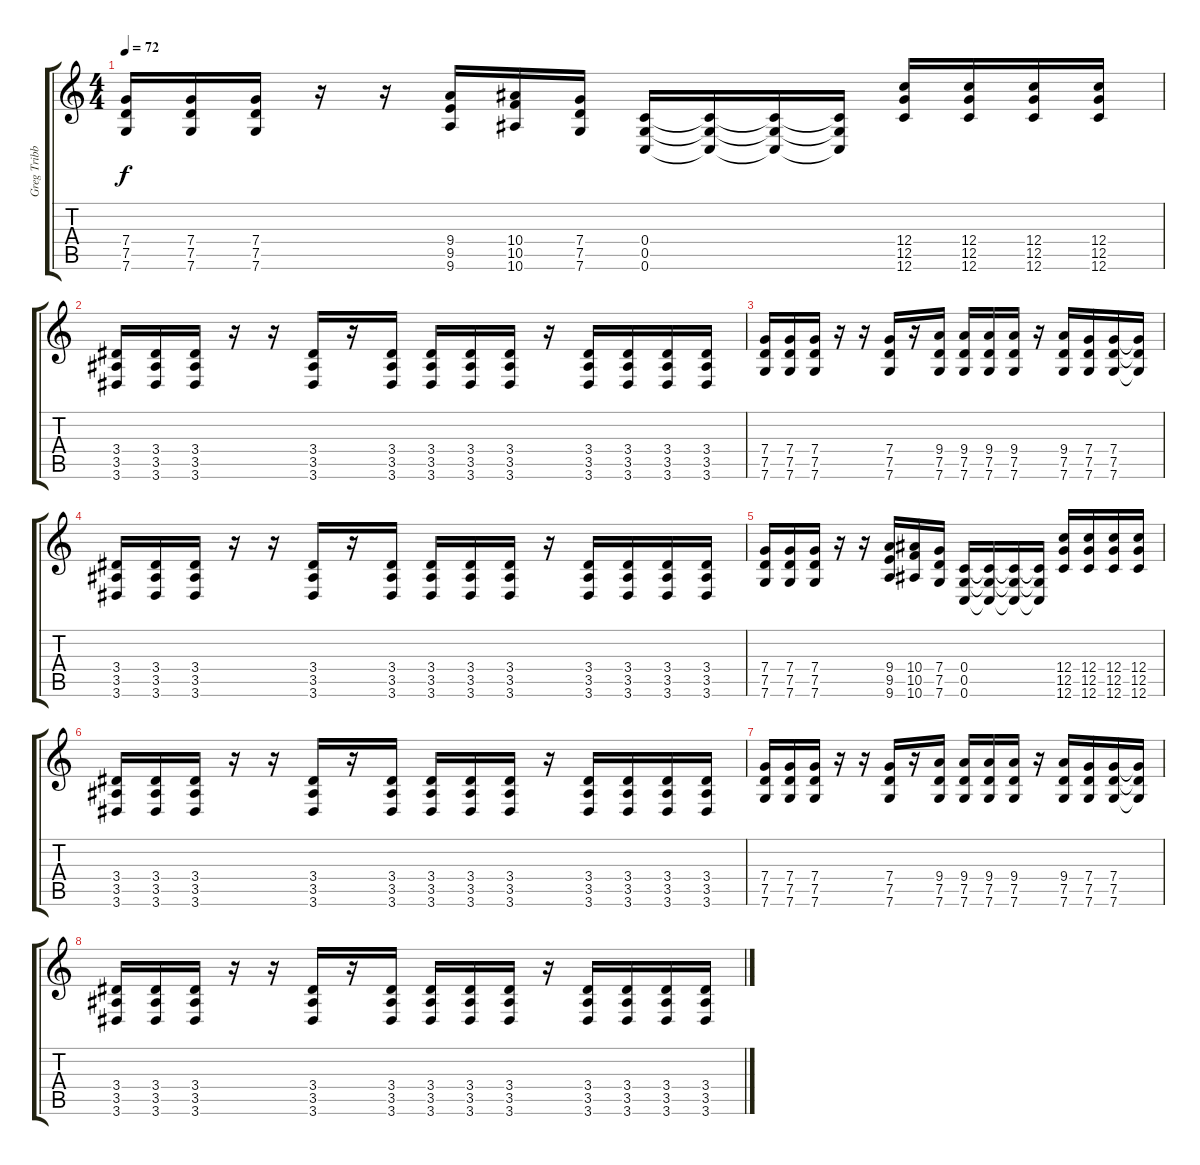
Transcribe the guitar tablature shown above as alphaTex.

\track ("Greg Tribbett \"Güüg\" (Main Guitar)" "Greg Tribb") {instrument distortionguitar}
\staff {score tabs}
\tuning (D4 A3 F3 C3 G2 C2) {hide}
\ts (4 4)
\tempo 72
\clef g2
\ks c
(7.4 7.5 7.6).16{dy f} (7.4 7.5 7.6).16 (7.4 7.5 7.6).16 r.16 r.16 (9.4 9.5 9.6).16 (10.4 10.5 10.6).16 (7.4 7.5 7.6).16 (0.4 0.5 0.6).16 (0.4{t} 0.5{t} 0.6{t}).16 (0.4{t} 0.5{t} 0.6{t}).16 (0.4{t} 0.5{t} 0.6{t}).16 (12.4 12.5 12.6).16 (12.4 12.5 12.6).16 (12.4 12.5 12.6).16 (12.4 12.5 12.6).16 |
(3.4 3.5 3.6).16 (3.4 3.5 3.6).16 (3.4 3.5 3.6).16 r.16 r.16 (3.4 3.5 3.6).16 r.16 (3.4 3.5 3.6).16 (3.4 3.5 3.6).16 (3.4 3.5 3.6).16 (3.4 3.5 3.6).16 r.16 (3.4 3.5 3.6).16 (3.4 3.5 3.6).16 (3.4 3.5 3.6).16 (3.4 3.5 3.6).16 |
(7.4 7.5 7.6).16 (7.4 7.5 7.6).16 (7.4 7.5 7.6).16 r.16 r.16 (7.4 7.5 7.6).16 r.16 (9.4 7.5 7.6).16 (9.4 7.5 7.6).16 (9.4 7.5 7.6).16 (9.4 7.5 7.6).16 r.16 (9.4 7.5 7.6).16 (7.4 7.5 7.6).16 (7.4 7.5 7.6).16 (7.4{t} 7.5{t} 7.6{t}).16 |
(3.4 3.5 3.6).16 (3.4 3.5 3.6).16 (3.4 3.5 3.6).16 r.16 r.16 (3.4 3.5 3.6).16 r.16 (3.4 3.5 3.6).16 (3.4 3.5 3.6).16 (3.4 3.5 3.6).16 (3.4 3.5 3.6).16 r.16 (3.4 3.5 3.6).16 (3.4 3.5 3.6).16 (3.4 3.5 3.6).16 (3.4 3.5 3.6).16 |
(7.4 7.5 7.6).16 (7.4 7.5 7.6).16 (7.4 7.5 7.6).16 r.16 r.16 (9.4 9.5 9.6).16 (10.4 10.5 10.6).16 (7.4 7.5 7.6).16 (0.4 0.5 0.6).16 (0.4{t} 0.5{t} 0.6{t}).16 (0.4{t} 0.5{t} 0.6{t}).16 (0.4{t} 0.5{t} 0.6{t}).16 (12.4 12.5 12.6).16 (12.4 12.5 12.6).16 (12.4 12.5 12.6).16 (12.4 12.5 12.6).16 |
(3.4 3.5 3.6).16 (3.4 3.5 3.6).16 (3.4 3.5 3.6).16 r.16 r.16 (3.4 3.5 3.6).16 r.16 (3.4 3.5 3.6).16 (3.4 3.5 3.6).16 (3.4 3.5 3.6).16 (3.4 3.5 3.6).16 r.16 (3.4 3.5 3.6).16 (3.4 3.5 3.6).16 (3.4 3.5 3.6).16 (3.4 3.5 3.6).16 |
(7.4 7.5 7.6).16 (7.4 7.5 7.6).16 (7.4 7.5 7.6).16 r.16 r.16 (7.4 7.5 7.6).16 r.16 (9.4 7.5 7.6).16 (9.4 7.5 7.6).16 (9.4 7.5 7.6).16 (9.4 7.5 7.6).16 r.16 (9.4 7.5 7.6).16 (7.4 7.5 7.6).16 (7.4 7.5 7.6).16 (7.4{t} 7.5{t} 7.6{t}).16 |
(3.4 3.5 3.6).16{volume 9} (3.4 3.5 3.6).16 (3.4 3.5 3.6).16 r.16 r.16 (3.4 3.5 3.6).16 r.16 (3.4 3.5 3.6).16 (3.4 3.5 3.6).16 (3.4 3.5 3.6).16 (3.4 3.5 3.6).16 r.16 (3.4 3.5 3.6).16 (3.4 3.5 3.6).16 (3.4 3.5 3.6).16 (3.4 3.5 3.6).16
